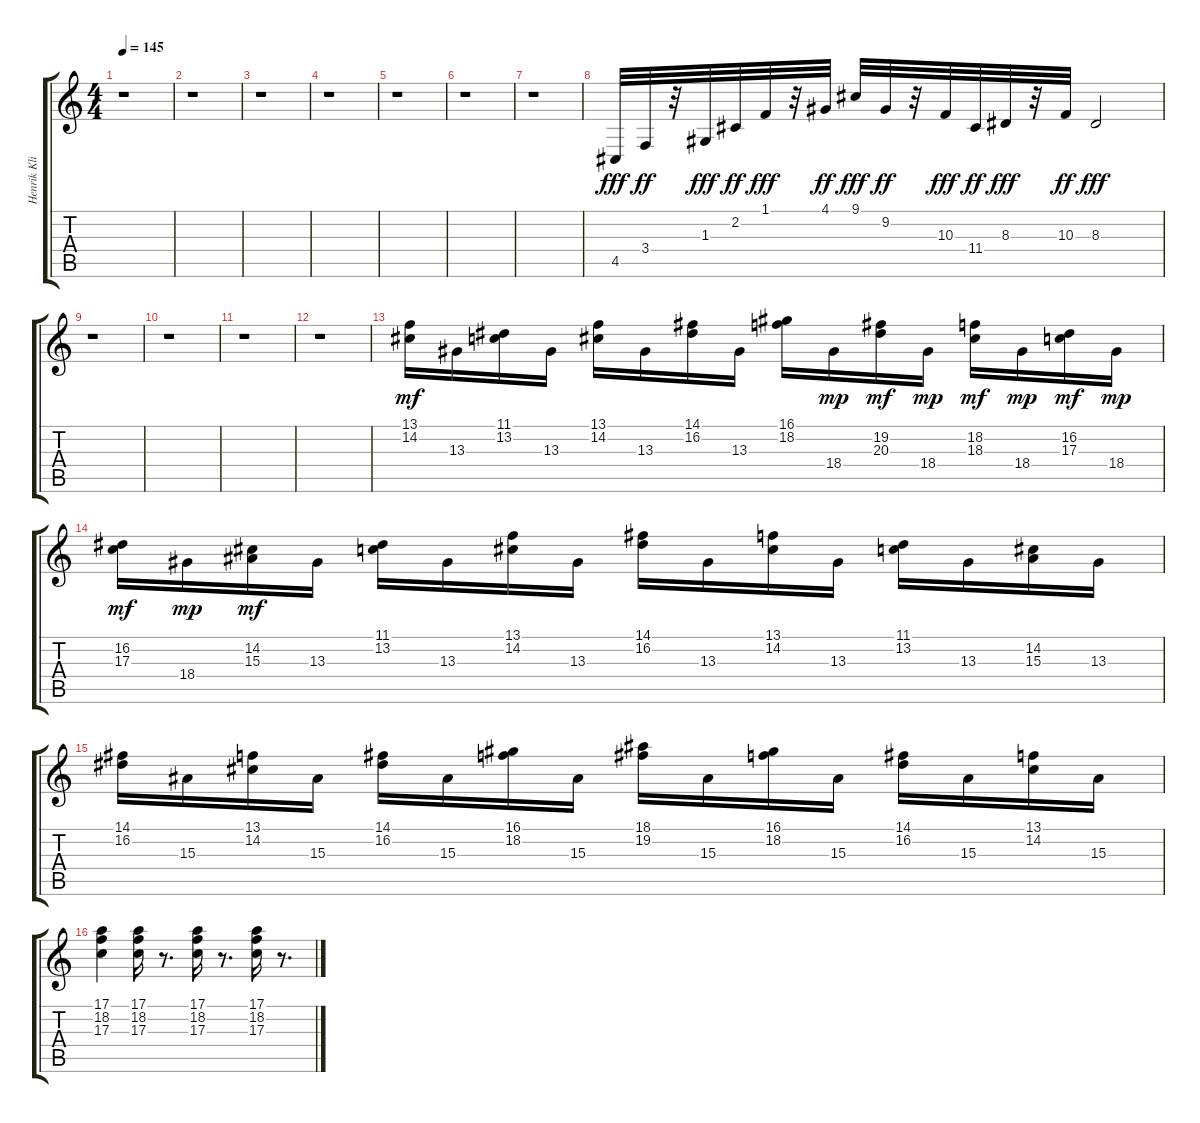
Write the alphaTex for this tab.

\track ("Henrik Klingenberg" "Henrik Kli") {instrument harpsichord}
\staff {score tabs}
\tuning (E4 B3 G3 D3 A2 E2) {hide}
\ts (4 4)
\tempo 145
\clef g2
\ks c
r.1{dy fff} |
r.1 |
r.1 |
r.1 |
r.1 |
r.1 |
r.1 |
4.5.32{instrument clarinet} 3.4.32{dy ff} r.32 1.3.32{dy fff} 2.2.32{dy ff} 1.1.32{dy fff} r.32 4.1.32{dy ff} 9.1.32{dy fff} 9.2.32{dy ff} r.32 10.3.32{dy fff} 11.4.32{dy ff} 8.3.32{dy fff} r.32 10.3.32{dy ff} 8.3.2{dy fff} |
r.1{instrument harpsichord} |
r.1 |
r.1 |
r.1 |
(13.1 14.2).16{dy mf} 13.3.16 (11.1 13.2).16 13.3.16 (13.1 14.2).16 13.3.16 (14.1 16.2).16 13.3.16 (16.1 18.2).16 18.4.16{dy mp} (19.2 20.3).16{dy mf} 18.4.16{dy mp} (18.2 18.3).16{dy mf} 18.4.16{dy mp} (16.2 17.3).16{dy mf} 18.4.16{dy mp} |
(16.2 17.3).16{dy mf} 18.4.16{dy mp} (14.2 15.3).16{dy mf} 13.3.16 (11.1 13.2).16 13.3.16 (13.1 14.2).16 13.3.16 (14.1 16.2).16 13.3.16 (13.1 14.2).16 13.3.16 (11.1 13.2).16 13.3.16 (14.2 15.3).16 13.3.16 |
(14.1 16.2).16 15.3.16 (13.1 14.2).16 15.3.16 (14.1 16.2).16 15.3.16 (16.1 18.2).16 15.3.16 (18.1 19.2).16 15.3.16 (16.1 18.2).16 15.3.16 (14.1 16.2).16 15.3.16 (13.1 14.2).16 15.3.16 |
(17.1 18.2 17.3).4 (17.1 18.2 17.3).16 r.8{d} (17.1 18.2 17.3).16 r.8{d} (17.1 18.2 17.3).16 r.8{d}
